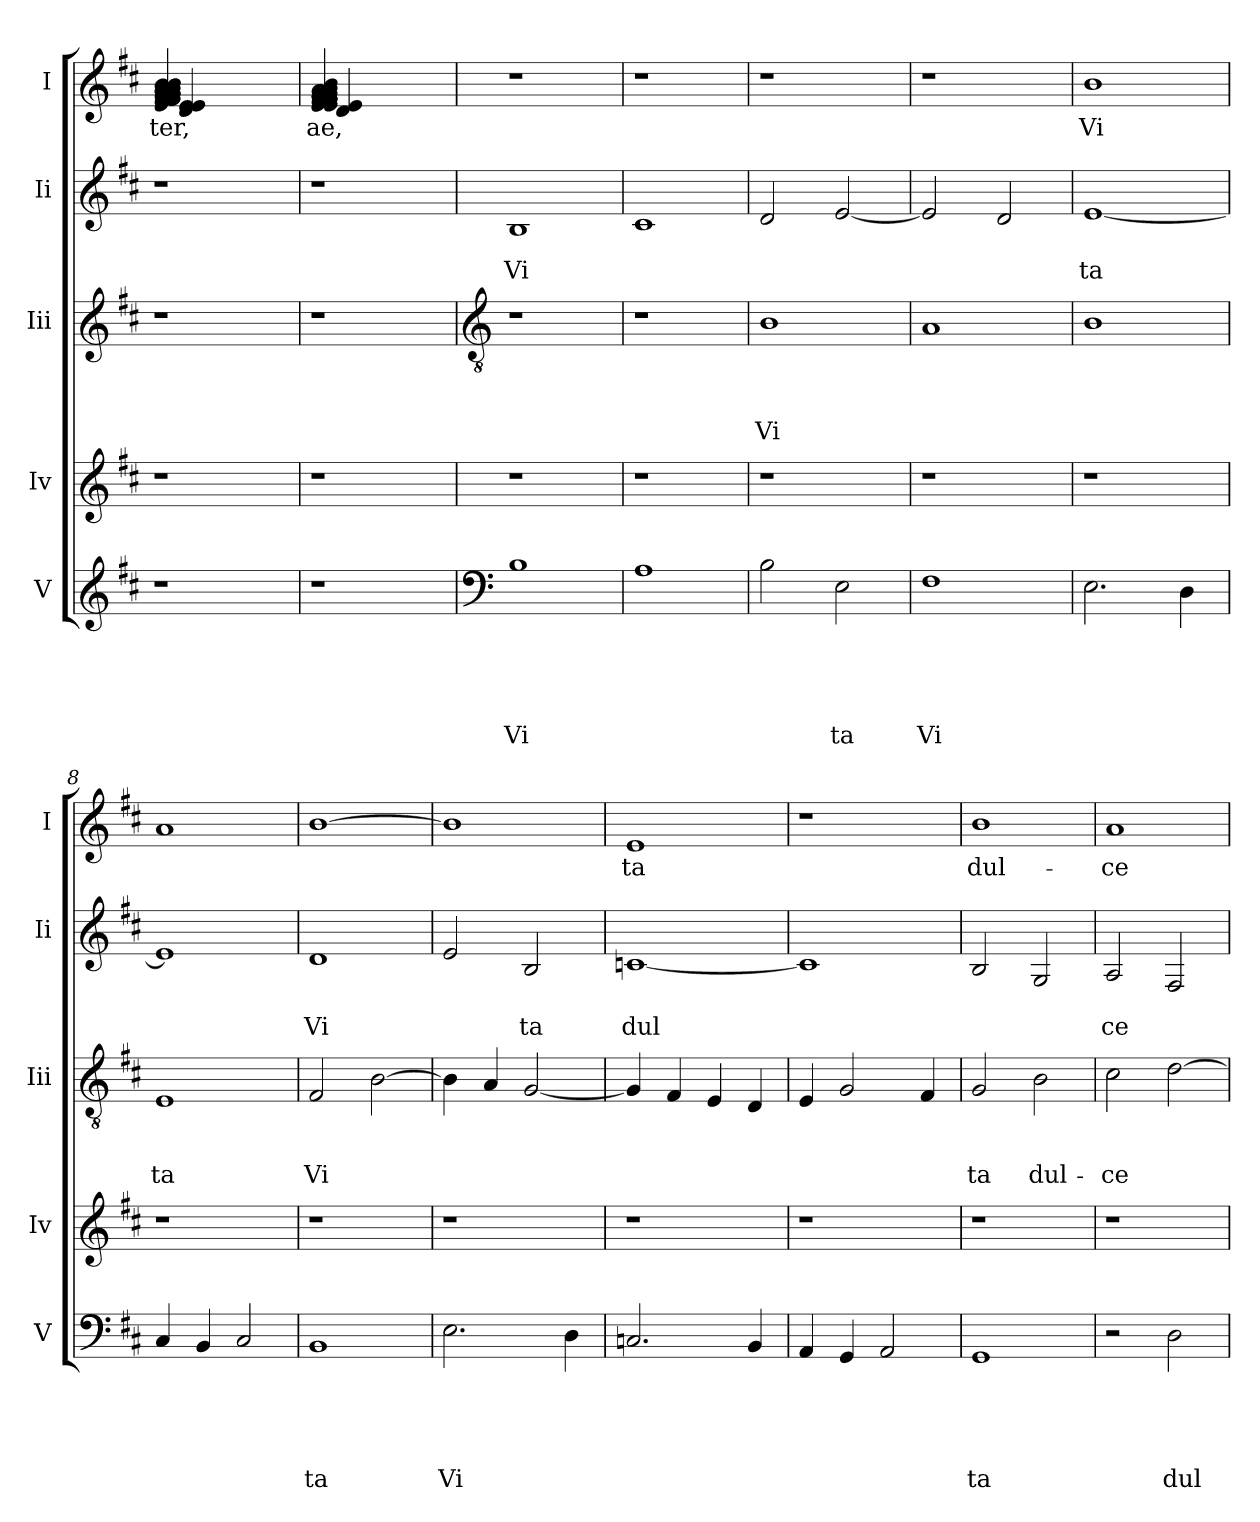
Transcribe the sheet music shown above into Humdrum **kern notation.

**kern	**text	**text	**text	**text	**text	**kern	**kern	**text	**text	**text	**kern	**text	**text	**kern	**text
*part5	*part5	*part5	*part5	*part5	*part5	*part4	*part3	*part3	*part3	*part3	*part2	*part2	*part2	*part1	*part1
*staff5	*staff5	*staff5	*staff5	*staff5	*staff5	*staff4	*staff3	*staff3	*staff3	*staff3	*staff2	*staff2	*staff2	*staff1	*staff1
*I"V	*	*	*	*	*	*I"Iv	*I"Iii	*	*	*	*I"Ii	*	*	*I"I	*
*I'V	*	*	*	*	*	*I'Iv	*I'Iii	*	*	*	*I'Ii	*	*	*I'I	*
*clefG2	*	*	*	*	*	*clefG2	*clefG2	*	*	*	*clefG2	*	*	*clefG2	*
*k[f#c#]	*	*	*	*	*	*k[f#c#]	*k[f#c#]	*	*	*	*k[f#c#]	*	*	*k[f#c#]	*
*D:	*	*	*	*	*	*D:	*D:	*	*	*	*D:	*	*	*D:	*
=1	=1	=1	=1	=1	=1	=1	=1	=1	=1	=1	=1	=1	=1	=1	=1
!	!	!	!	!	!	!	!	!	!	!	!	!	!	!	!LO:LY:b
*	*	*	*	*	*	*	*	*	*	*	*	*	*	*^	*
!	!	!	!	!	!	!	!	!	!	!	!	!	!	!	!	!LO:LY:b
1r	.	.	.	.	.	1r	1r	.	.	.	1r	.	.	4e/ 4f#/ 4f#/ 4g/ 4g/ 4g/ 4a/ 4a/ 4a/ 4b/ 4b/ 4b/	4d/ 4e/ 4e/	-ter,
.	.	.	.	.	.	.	.	.	.	.	.	.	.	2.ryy	2.ryy	.
!!LO:LB:g=z	!!
=2	=2	=2	=2	=2	=2	=2	=2	=2	=2	=2	=2	=2	=2	=2	=2	=2
!	!	!	!	!	!	!	!	!	!	!	!	!	!	!	!	!LO:LY:b
!	!	!	!	!	!	!	!	!	!	!	!	!	!	!	!	!LO:LY:b
1r	.	.	.	.	.	1r	1r	.	.	.	1r	.	.	4e/ 4e/ 4e/ 4f#/ 4f#/ 4f#/ 4g/ 4g/ 4g/ 4a/ 4a/ 4b/	4d/ 4e/	ae,
.	.	.	.	.	.	.	.	.	.	.	.	.	.	2.ryy	2.ryy	.
*	*	*	*	*	*	*	*	*	*	*	*	*	*	*v	*v	*
!!LO:LB:g=z
=3	=3	=3	=3	=3	=3	=3	=3	=3	=3	=3	=3	=3	=3	=3	=3
*clefF4	*	*	*	*	*	*	*clefGv2	*	*	*	*	*	*	*	*
*	*	*	*	*	*	*	*	*	*	*	*	*	*	*^	*
!	!	!	!	!	!LO:LY:b	!	!	!	!	!	!	!	!LO:LY:b	!	!	!
*	*	*	*	*	*	*	*	*	*	*	*	*	*	*v	*v	*
1B	.	.	.	.	Vi	1r	1r	.	.	.	1B	.	Vi	1r	.
=4	=4	=4	=4	=4	=4	=4	=4	=4	=4	=4	=4	=4	=4	=4	=4
1A	.	.	.	.	.	1r	1r	.	.	.	1c#	.	.	1r	.
=5	=5	=5	=5	=5	=5	=5	=5	=5	=5	=5	=5	=5	=5	=5	=5
!	!	!	!	!	!	!	!	!	!	!LO:LY:b	!	!	!	!	!
2B\	.	.	.	.	.	1r	1B	.	.	Vi	2d/	.	.	1r	.
!	!	!	!	!	!LO:LY:b	!	!	!	!	!	!	!	!	!	!
2E\	.	.	.	.	ta	.	.	.	.	.	[<2e/	.	.	.	.
=6	=6	=6	=6	=6	=6	=6	=6	=6	=6	=6	=6	=6	=6	=6	=6
!	!	!	!	!	!LO:LY:b	!	!	!	!	!	!	!	!	!	!
1F#	.	.	.	.	Vi	1r	1A	.	.	.	2e/]	.	.	1r	.
.	.	.	.	.	.	.	.	.	.	.	2d/	.	.	.	.
=7	=7	=7	=7	=7	=7	=7	=7	=7	=7	=7	=7	=7	=7	=7	=7
!	!	!	!	!	!	!	!	!	!	!	!	!	!LO:LY:b	!	!LO:LY:b
2.E\	.	.	.	.	.	1r	1B	.	.	.	[<1e	.	ta	1b	Vi
4D\	.	.	.	.	.	.	.	.	.	.	.	.	.	.	.
=8	=8	=8	=8	=8	=8	=8	=8	=8	=8	=8	=8	=8	=8	=8	=8
!	!	!	!	!	!	!	!	!	!	!LO:LY:b	!	!	!	!	!
4C#/	.	.	.	.	.	1r	1E	.	.	ta	1e]	.	.	1a	.
4BB/	.	.	.	.	.	.	.	.	.	.	.	.	.	.	.
2C#/	.	.	.	.	.	.	.	.	.	.	.	.	.	.	.
=9	=9	=9	=9	=9	=9	=9	=9	=9	=9	=9	=9	=9	=9	=9	=9
!	!	!	!	!	!LO:LY:b	!	!	!	!	!LO:LY:b	!	!	!LO:LY:b	!	!
1BB	.	.	.	.	ta	1r	2F#/	.	.	Vi	1d	.	Vi	[>1b	.
.	.	.	.	.	.	.	[>2B\	.	.	.	.	.	.	.	.
=10	=10	=10	=10	=10	=10	=10	=10	=10	=10	=10	=10	=10	=10	=10	=10
!	!	!	!	!	!LO:LY:b	!	!	!	!	!	!	!	!	!	!
2.E\	.	.	.	.	Vi	1r	4B\]	.	.	.	2e/	.	.	1b]	.
.	.	.	.	.	.	.	4A/	.	.	.	.	.	.	.	.
!	!	!	!	!	!	!	!	!	!	!	!	!	!LO:LY:b	!	!
.	.	.	.	.	.	.	[<2G/	.	.	.	2B/	.	ta	.	.
4D\	.	.	.	.	.	.	.	.	.	.	.	.	.	.	.
=11	=11	=11	=11	=11	=11	=11	=11	=11	=11	=11	=11	=11	=11	=11	=11
!	!	!	!	!	!	!	!	!	!	!	!	!	!LO:LY:b	!	!LO:LY:b
2.Cn/	.	.	.	.	.	1r	4G/]	.	.	.	[<1cn	.	dul	1e	ta
.	.	.	.	.	.	.	4F#/	.	.	.	.	.	.	.	.
.	.	.	.	.	.	.	4E/	.	.	.	.	.	.	.	.
4BB/	.	.	.	.	.	.	4D/	.	.	.	.	.	.	.	.
!!LO:LB:g=z
=12	=12	=12	=12	=12	=12	=12	=12	=12	=12	=12	=12	=12	=12	=12	=12
4AA/	.	.	.	.	.	1r	4E/	.	.	.	1c]	.	.	1r	.
4GG/	.	.	.	.	.	.	2G/	.	.	.	.	.	.	.	.
2AA/	.	.	.	.	.	.	.	.	.	.	.	.	.	.	.
.	.	.	.	.	.	.	4F#/	.	.	.	.	.	.	.	.
=13	=13	=13	=13	=13	=13	=13	=13	=13	=13	=13	=13	=13	=13	=13	=13
!	!	!	!	!	!LO:LY:b	!	!	!	!	!LO:LY:b	!	!	!	!	!LO:LY:b
1GG	.	.	.	.	ta	1r	2G/	.	.	ta	2B/	.	.	1b	dul-
!	!	!	!	!	!	!	!	!	!	!LO:LY:b	!	!	!	!	!
.	.	.	.	.	.	.	2B\	.	.	dul-	2G/	.	.	.	.
=14	=14	=14	=14	=14	=14	=14	=14	=14	=14	=14	=14	=14	=14	=14	=14
!	!	!	!	!	!	!	!	!	!	!LO:LY:b	!	!	!LO:LY:b	!	!LO:LY:b
2r	.	.	.	.	.	1r	2c#\	.	.	-ce	2A/	.	ce	1a	-ce
!	!	!	!	!	!LO:LY:b	!	!	!	!	!	!	!	!	!	!
2D\	.	.	.	.	dul-	.	[>2d\	.	.	.	2F#/	.	.	.	.
=	=	=	=	=	=	=	=	=	=	=	=	=	=	=	=
*-	*-	*-	*-	*-	*-	*-	*-	*-	*-	*-	*-	*-	*-	*-	*-
